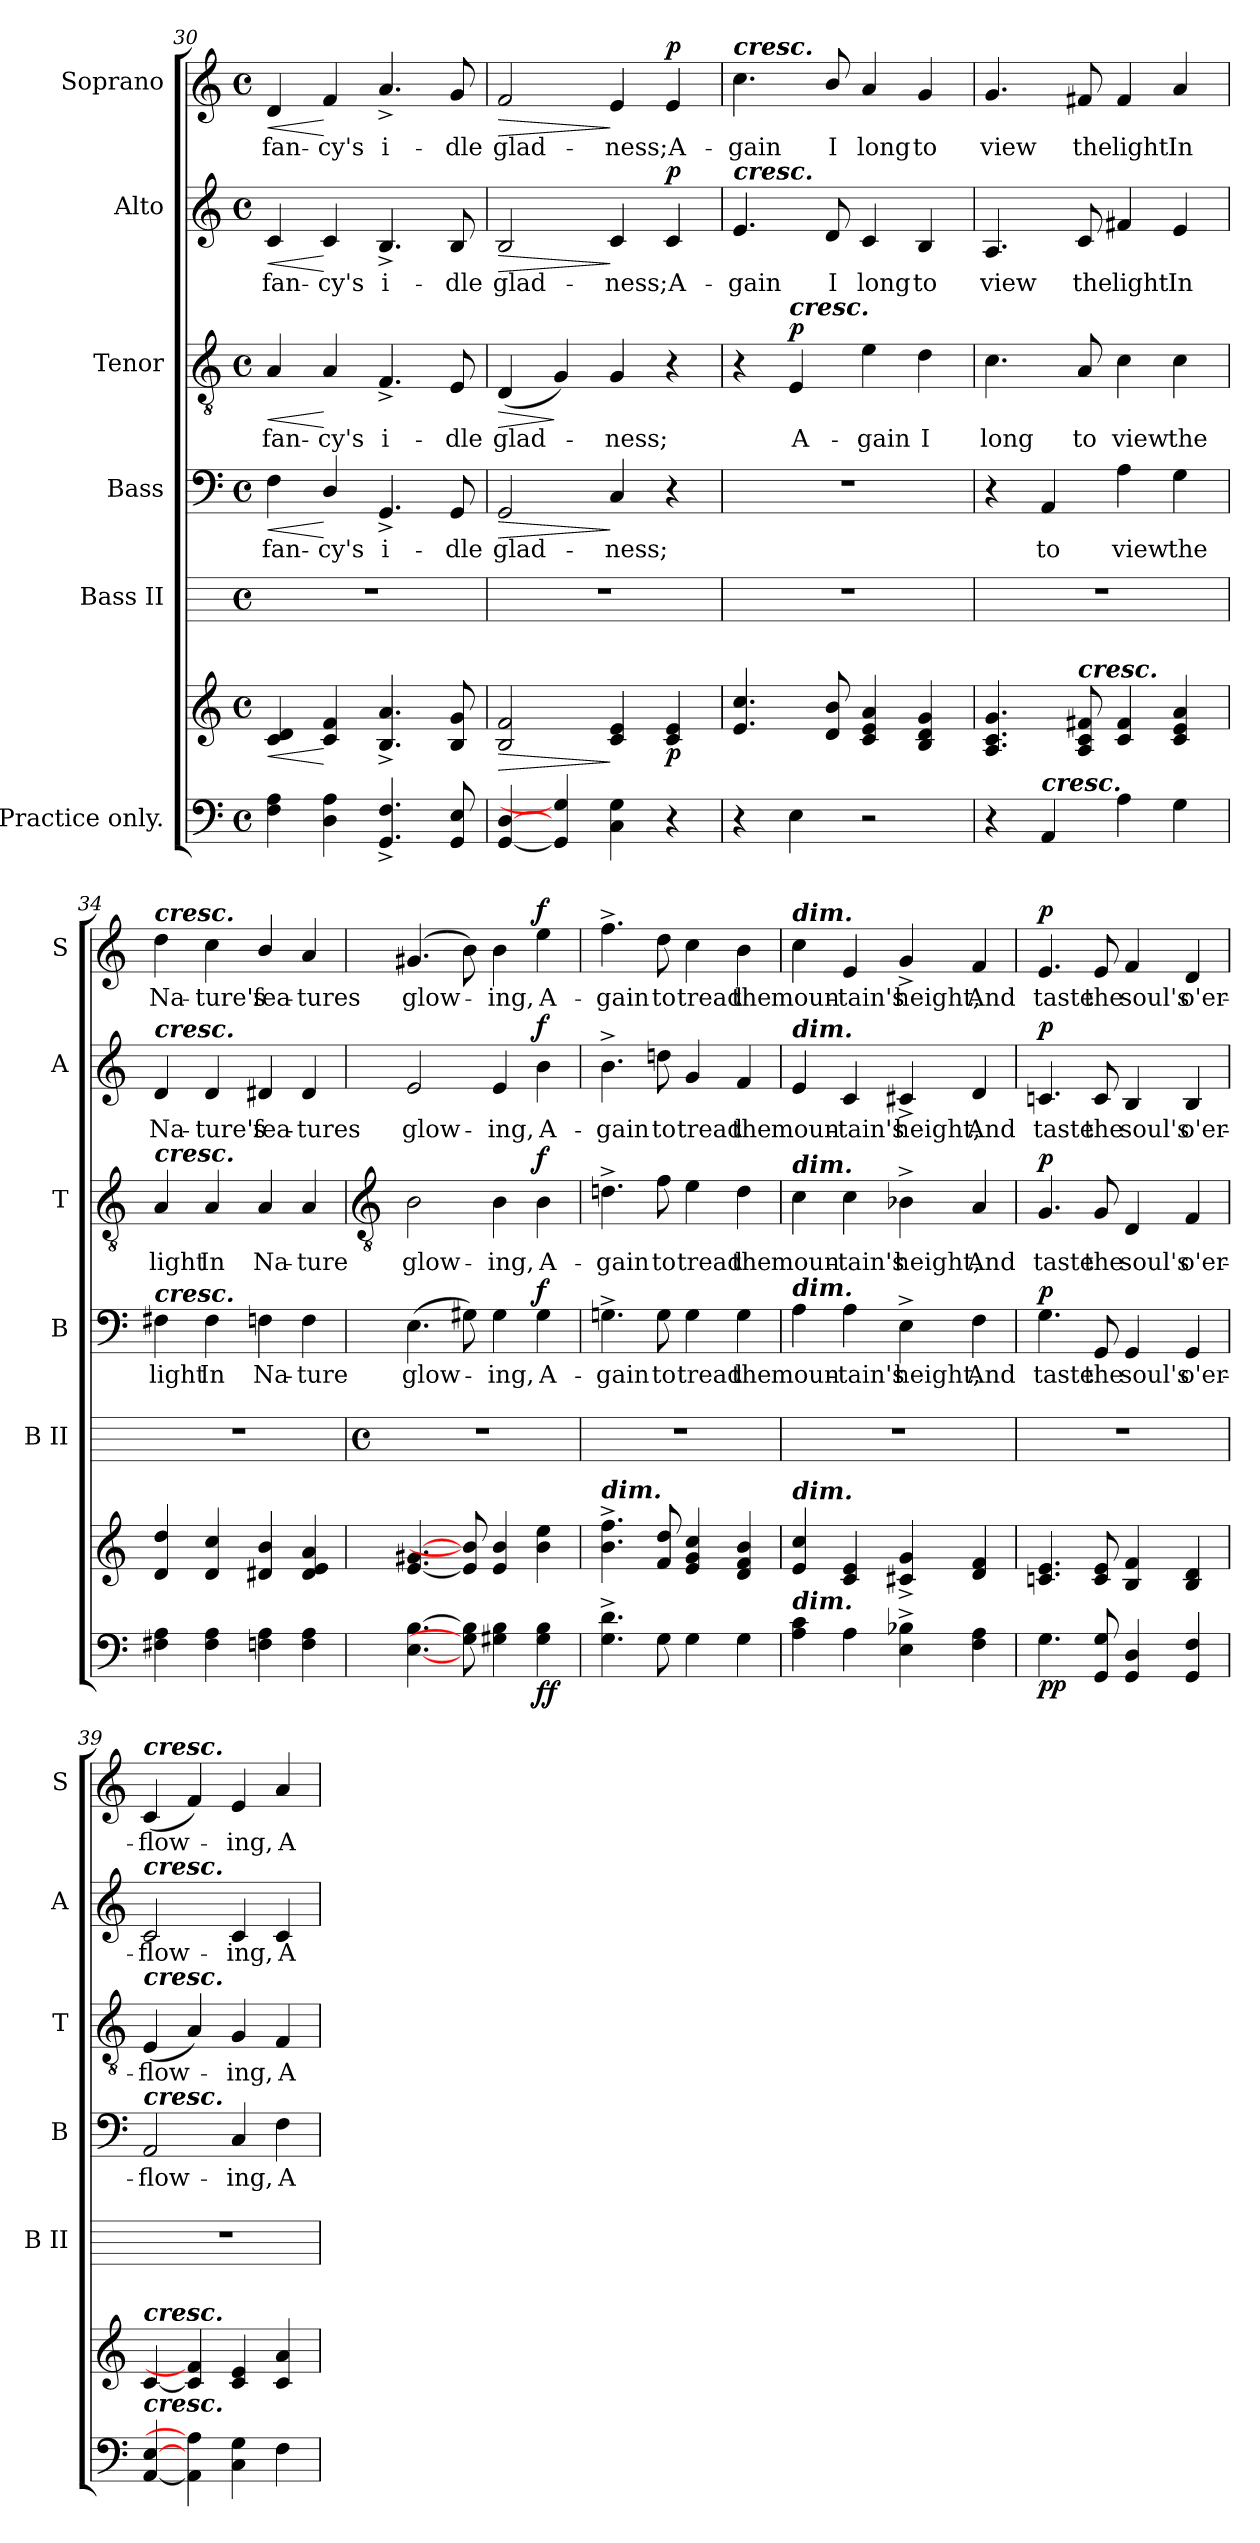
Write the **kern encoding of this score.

**kern	**kern	**dynam	**kern	**kern	**text	**dynam	**kern	**text	**dynam	**kern	**text	**dynam	**kern	**text	**dynam
*part6	*part6	*part6	*part5	*part4	*part4	*part4	*part3	*part3	*part3	*part2	*part2	*part2	*part1	*part1	*part1
*staff7	*staff6	*staff6/7	*staff5	*staff4	*staff4	*staff4	*staff3	*staff3	*staff3	*staff2	*staff2	*staff2	*staff1	*staff1	*staff1
*I"Practice only.	*	*	*I"Bass II	*I"Bass	*	*	*I"Tenor	*	*	*I"Alto	*	*	*I"Soprano	*	*
*	*	*	*I'B II	*I'B	*	*	*I'T	*	*	*I'A	*	*	*I'S	*	*
*clefF4	*clefG2	*	*	*clefF4	*	*	*clefGv2	*	*	*clefG2	*	*	*clefG2	*	*
*k[]	*k[]	*	*	*k[]	*	*	*k[]	*	*	*k[]	*	*	*k[]	*	*
*C:	*C:	*	*	*C:	*	*	*C:	*	*	*C:	*	*	*C:	*	*
*M4/4	*M4/4	*	*M4/4	*M4/4	*	*	*M4/4	*	*	*M4/4	*	*	*M4/4	*	*
*met(c)	*met(c)	*	*met(c)	*met(c)	*	*	*met(c)	*	*	*met(c)	*	*	*met(c)	*	*
=30	=30	=30	=30	=30	=30	=30	=30	=30	=30	=30	=30	=30	=30	=30	=30
!	!	!LO:HP:b	!	!	!LO:LY:b	!LO:HP:b	!	!LO:LY:b	!LO:HP:b	!	!LO:LY:b	!LO:HP:b	!	!LO:LY:b	!LO:HP:b
4F 4A	4c 4d	<	1r	4F	fan-	<	4A/	fan-	<	4c	fan-	<	4d	fan-	<
!	!	!	!	!	!LO:LY:b	!	!	!LO:LY:b	!	!	!LO:LY:b	!	!	!LO:LY:b	!
4D 4A	4c 4f	[	.	4D/	-cy's	[	4A/	-cy's	[	4c	-cy's	[	4f	-cy's	[
!	!	!	!	!	!LO:LY:b	!	!	!LO:LY:b	!	!	!LO:LY:b	!	!	!LO:LY:b	!
4.GG^ 4.F^	4.B/^ 4.a/^	.	.	4.GG^	i-	.	4.F^	i-	.	4.B^	i-	.	4.a^/	i-	.
!	!	!	!	!	!LO:LY:b	!	!	!LO:LY:b	!	!	!LO:LY:b	!	!	!LO:LY:b	!
8GG 8E	8B 8g	.	.	8GG	-dle	.	8E	-dle	.	8B	-dle	.	8g	-dle	.
=31	=31	=31	=31	=31	=31	=31	=31	=31	=31	=31	=31	=31	=31	=31	=31
!	!	!LO:HP:b	!	!	!LO:LY:b	!LO:HP:b	!	!LO:LY:b	!LO:HP:b	!	!LO:LY:b	!LO:HP:b	!	!LO:LY:b	!LO:HP:b
[4GG [4D	2B 2f	>	1r	2GG	glad-	>	(<4D	glad-	>	2B	glad-	>	2f	glad-	>
4GG] 4G]	.	.	.	.	.	.	4G)	.	]	.	.	.	.	.	.
!	!	!	!	!	!LO:LY:b	!	!	!LO:LY:b	!	!	!LO:LY:b	!	!	!LO:LY:b	!
4C 4G	4c 4e	]	.	4C/	-ness;	]	4G	ness;	.	4c	-ness;	]	4e	-ness;	]
!	!	!LO:DY:b	!	!	!	!	!	!	!	!	!LO:LY:b	!LO:DY:b	!	!LO:LY:b	!LO:DY:b
4r	4c 4e	p	.	4r	.	.	4r	.	.	4c	A-	p	4e	A-	p
=32	=32	=32	=32	=32	=32	=32	=32	=32	=32	=32	=32	=32	=32	=32	=32
!	!	!	!	!	!	!	!	!	!	!	!	!	!LO:TX:a:Bi:t=cresc.	!	!
!	!	!	!	!	!	!	!	!	!	!LO:TX:a:Bi:t=cresc.	!	!	!	!	!
!	!	!	!	!	!	!	!	!	!	!	!LO:LY:b	!	!	!LO:LY:b	!
4r	4.e 4.cc	.	1r	1r	.	.	4r	.	.	4.e	-gain	.	4.cc	-gain	.
!	!	!	!	!	!	!	!LO:TX:a:Bi:t=cresc.	!	!	!	!	!	!	!	!
!	!	!	!	!	!	!	!	!LO:LY:b	!LO:DY:b	!	!	!	!	!	!
4E	.	.	.	.	.	.	4E	A-	p	.	.	.	.	.	.
!	!	!	!	!	!	!	!	!	!	!	!LO:LY:b	!	!	!LO:LY:b	!
.	8d 8b	.	.	.	.	.	.	.	.	8d	I	.	8b/	I	.
!	!	!	!	!	!	!	!	!LO:LY:b	!	!	!LO:LY:b	!	!	!LO:LY:b	!
2r	4c/ 4e/ 4a/	.	.	.	.	.	4e	-gain	.	4c	long	.	4a/	long	.
!	!	!	!	!	!	!	!	!LO:LY:b	!	!	!LO:LY:b	!	!	!LO:LY:b	!
.	4B 4d 4g	.	.	.	.	.	4d	I	.	4B	to	.	4g	to	.
=33	=33	=33	=33	=33	=33	=33	=33	=33	=33	=33	=33	=33	=33	=33	=33
!	!	!	!	!	!	!	!	!LO:LY:b	!	!	!LO:LY:b	!	!	!LO:LY:b	!
4r	4.A 4.c 4.g	.	1r	4r	.	.	4.c	long	.	4.A	view	.	4.g	view	.
!LO:TX:a:Bi:t=cresc.	!	!	!	!	!	!	!	!	!	!	!	!	!	!	!
!	!	!	!	!	!LO:LY:b	!	!	!	!	!	!	!	!	!	!
4AA	.	.	.	4AA	to	.	.	.	.	.	.	.	.	.	.
!	!LO:TX:a:Bi:t=cresc.	!	!	!	!	!	!	!	!	!	!	!	!	!	!
!	!	!	!	!	!	!	!	!LO:LY:b	!	!	!LO:LY:b	!	!	!LO:LY:b	!
.	8A 8c 8f#X	.	.	.	.	.	8A	to	.	8c	the	.	8f#X	the	.
!	!	!	!	!	!LO:LY:b	!	!	!LO:LY:b	!	!	!LO:LY:b	!	!	!LO:LY:b	!
4A	4c 4f#	.	.	4A	view	.	4c	view	.	4f#X	light	.	4f#	light	.
!	!	!	!	!	!LO:LY:b	!	!	!LO:LY:b	!	!	!LO:LY:b	!	!	!LO:LY:b	!
4G	4c 4e 4a	.	.	4G	the	.	4c	the	.	4e	In	.	4a	In	.
=34	=34	=34	=34	=34	=34	=34	=34	=34	=34	=34	=34	=34	=34	=34	=34
!	!	!	!	!	!	!	!	!	!	!	!	!	!LO:TX:a:Bi:t=cresc.	!	!
!	!	!	!	!	!	!	!	!	!	!LO:TX:a:Bi:t=cresc.	!	!	!	!	!
!	!	!	!	!	!	!	!LO:TX:a:Bi:t=cresc.	!	!	!	!	!	!	!	!
!	!	!	!	!LO:TX:a:Bi:t=cresc.	!	!	!	!	!	!	!	!	!	!	!
!	!	!	!	!	!LO:LY:b	!	!	!LO:LY:b	!	!	!LO:LY:b	!	!	!LO:LY:b	!
4F#X 4A	4d 4dd	.	1r	4F#X	light	.	4A	light	.	4d	Na-	.	4dd	Na-	.
!	!	!	!	!	!LO:LY:b	!	!	!LO:LY:b	!	!	!LO:LY:b	!	!	!LO:LY:b	!
4F# 4A	4d 4cc	.	.	4F#	In	.	4A	In	.	4d	-ture's	.	4cc	-ture's	.
!	!	!	!	!	!LO:LY:b	!	!	!LO:LY:b	!	!	!LO:LY:b	!	!	!LO:LY:b	!
4Fn 4A	4d#X 4b	.	.	4Fn	Na-	.	4A	Na-	.	4d#X	fea-	.	4b/	fea-	.
!	!	!	!	!	!LO:LY:b	!	!	!LO:LY:b	!	!	!LO:LY:b	!	!	!LO:LY:b	!
4F 4A	4d#/ 4e/ 4a/	.	.	4F	-ture	.	4A	-ture	.	4d#	-tures	.	4a/	-tures	.
!!LO:LB:g=z
=35	=35	=35	=35	=35	=35	=35	=35	=35	=35	=35	=35	=35	=35	=35	=35
*	*	*	*	*	*	*	*clefGv2	*	*	*	*	*	*	*	*
*	*	*	*M4/4	*	*	*	*	*	*	*	*	*	*	*	*
*	*	*	*met(c)	*	*	*	*	*	*	*	*	*	*	*	*
!	!	!	!	!	!LO:LY:b	!	!	!LO:LY:b	!	!	!LO:LY:b	!	!	!LO:LY:b	!
[4.E [4.B	[4.e [4.g#X	.	1r	(>4.E	glow-	.	2B	glow-	.	2e	glow-	.	(<4.g#X	glow-	.
8G#] 8B]	8e] 8b]	.	.	8G#X)	.	.	.	.	.	.	.	.	8b)	.	.
!	!	!	!	!	!LO:LY:b	!	!	!LO:LY:b	!	!	!LO:LY:b	!	!	!LO:LY:b	!
4G# 4B	4e 4b	.	.	4G#	ing,	.	4B	-ing,	.	4e	-ing,	.	4b	ing,	.
!	!	!LO:DY:b=2	!	!	!LO:LY:b	!	!	!LO:LY:b	!	!	!LO:LY:b	!	!	!LO:LY:b	!
!	!	!LO:DY:n=1:b	!	!	!	!LO:DY:b	!	!	!LO:DY:b	!	!	!LO:DY:b	!	!	!LO:DY:b
4G# 4B	4b 4ee	f f	.	4G#	A-	f	4B	A-	f	4b	A-	f	4ee	A-	f
=36	=36	=36	=36	=36	=36	=36	=36	=36	=36	=36	=36	=36	=36	=36	=36
!	!LO:TX:a:Bi:t=dim.	!	!	!	!	!	!	!	!	!	!	!	!	!	!
!	!	!	!	!	!LO:LY:b	!	!	!LO:LY:b	!	!	!LO:LY:b	!	!	!LO:LY:b	!
4.G^ 4.d^	4.b^ 4.ff^	.	1r	4.Gn^	-gain	.	4.dn^	-gain	.	4.b^	-gain	.	4.ff^	-gain	.
!	!	!	!	!	!LO:LY:b	!	!	!LO:LY:b	!	!	!LO:LY:b	!	!	!LO:LY:b	!
8G	8f 8dd	.	.	8G	to	.	8f	to	.	8ddn	to	.	8dd	to	.
!	!	!	!	!	!LO:LY:b	!	!	!LO:LY:b	!	!	!LO:LY:b	!	!	!LO:LY:b	!
4G	4e 4g 4cc	.	.	4G	tread	.	4e	tread	.	4g	tread	.	4cc	tread	.
!	!	!	!	!	!LO:LY:b	!	!	!LO:LY:b	!	!	!LO:LY:b	!	!	!LO:LY:b	!
4G	4d 4f 4b	.	.	4G	the	.	4d	the	.	4f	the	.	4b	the	.
=37	=37	=37	=37	=37	=37	=37	=37	=37	=37	=37	=37	=37	=37	=37	=37
!	!	!	!	!	!	!	!	!	!	!	!	!	!LO:TX:a:Bi:t=dim.	!	!
!	!	!	!	!	!	!	!	!	!	!LO:TX:a:Bi:t=dim.	!	!	!	!	!
!	!	!	!	!	!	!	!LO:TX:a:Bi:t=dim.	!	!	!	!	!	!	!	!
!	!	!	!	!LO:TX:a:Bi:t=dim.	!	!	!	!	!	!	!	!	!	!	!
!	!LO:TX:a:Bi:t=dim.	!	!	!	!	!	!	!	!	!	!	!	!	!	!
!LO:TX:a:Bi:t=dim.	!	!	!	!	!	!	!	!	!	!	!	!	!	!	!
!	!	!	!	!	!LO:LY:b	!	!	!LO:LY:b	!	!	!LO:LY:b	!	!	!LO:LY:b	!
4A 4c	4e 4cc	.	1r	4A	moun-	.	4c	moun-	.	4e	moun-	.	4cc	moun-	.
!	!	!	!	!	!LO:LY:b	!	!	!LO:LY:b	!	!	!LO:LY:b	!	!	!LO:LY:b	!
4A	4c 4e	.	.	4A	-tain's	.	4c	-tain's	.	4c	-tain's	.	4e	-tain's	.
!	!	!	!	!	!LO:LY:b	!	!	!LO:LY:b	!	!	!LO:LY:b	!	!	!LO:LY:b	!
4E^ 4B-X^	4c#X^ 4g^	.	.	4E^	height,	.	4B-X^	height,	.	4c#X^	height,	.	4g^	height,	.
!	!	!	!	!	!LO:LY:b	!	!	!LO:LY:b	!	!	!LO:LY:b	!	!	!LO:LY:b	!
4F 4A	4d 4f	.	.	4F	And	.	4A/	And	.	4d	And	.	4f	And	.
=38	=38	=38	=38	=38	=38	=38	=38	=38	=38	=38	=38	=38	=38	=38	=38
!	!	!LO:DY:b=2	!	!	!LO:LY:b	!	!	!LO:LY:b	!	!	!LO:LY:b	!	!	!LO:LY:b	!
!	!	!LO:DY:n=1:b	!	!	!	!LO:DY:b	!	!	!LO:DY:b	!	!	!LO:DY:b	!	!	!LO:DY:b
4.G	4.cn 4.e	p p	1r	4.G	taste	p	4.G	taste	p	4.cn	taste	p	4.e	taste	p
!	!	!	!	!	!LO:LY:b	!	!	!LO:LY:b	!	!	!LO:LY:b	!	!	!LO:LY:b	!
8GG 8G	8c 8e	.	.	8GG	the	.	8G	the	.	8c	the	.	8e	the	.
!	!	!	!	!	!LO:LY:b	!	!	!LO:LY:b	!	!	!LO:LY:b	!	!	!LO:LY:b	!
4GG 4D	4B 4f	.	.	4GG	soul's	.	4D	soul's	.	4B	soul's	.	4f	soul's	.
!	!	!	!	!	!LO:LY:b	!	!	!LO:LY:b	!	!	!LO:LY:b	!	!	!LO:LY:b	!
4GG 4F	4B 4d	.	.	4GG	o'er-	.	4F	o'er-	.	4B	o'er-	.	4d	o'er-	.
=39	=39	=39	=39	=39	=39	=39	=39	=39	=39	=39	=39	=39	=39	=39	=39
!	!	!	!	!	!	!	!	!	!	!	!	!	!LO:TX:a:Bi:t=cresc.	!	!
!	!	!	!	!	!	!	!	!	!	!LO:TX:a:Bi:t=cresc.	!	!	!	!	!
!	!	!	!	!	!	!	!LO:TX:a:Bi:t=cresc.	!	!	!	!	!	!	!	!
!	!	!	!	!LO:TX:a:Bi:t=cresc.	!	!	!	!	!	!	!	!	!	!	!
!	!LO:TX:a:Bi:t=cresc.	!	!	!	!	!	!	!	!	!	!	!	!	!	!
!LO:TX:a:Bi:t=cresc.	!	!	!	!	!	!	!	!	!	!	!	!	!	!	!
!	!	!	!	!	!LO:LY:b	!	!	!LO:LY:b	!	!	!LO:LY:b	!	!	!LO:LY:b	!
[4AA [4E	[4c	.	1r	2AA	-flow-	.	(<4E	-flow-	.	2c	-flow-	.	(<4c	-flow-	.
4AA] 4A]	4c] 4f]	.	.	.	.	.	4A/)	.	.	.	.	.	4f)	.	.
!	!	!	!	!	!LO:LY:b	!	!	!LO:LY:b	!	!	!LO:LY:b	!	!	!LO:LY:b	!
4C 4G	4c 4e	.	.	4C	-ing,	.	4G	ing,	.	4c	-ing,	.	4e	ing,	.
!	!	!	!	!	!LO:LY:b	!	!	!LO:LY:b	!	!	!LO:LY:b	!	!	!LO:LY:b	!
4F	4c/ 4a/	.	.	4F	A-	.	4F	A-	.	4c	A-	.	4a/	A-	.
=	=	=	=	=	=	=	=	=	=	=	=	=	=	=	=
*-	*-	*-	*-	*-	*-	*-	*-	*-	*-	*-	*-	*-	*-	*-	*-
